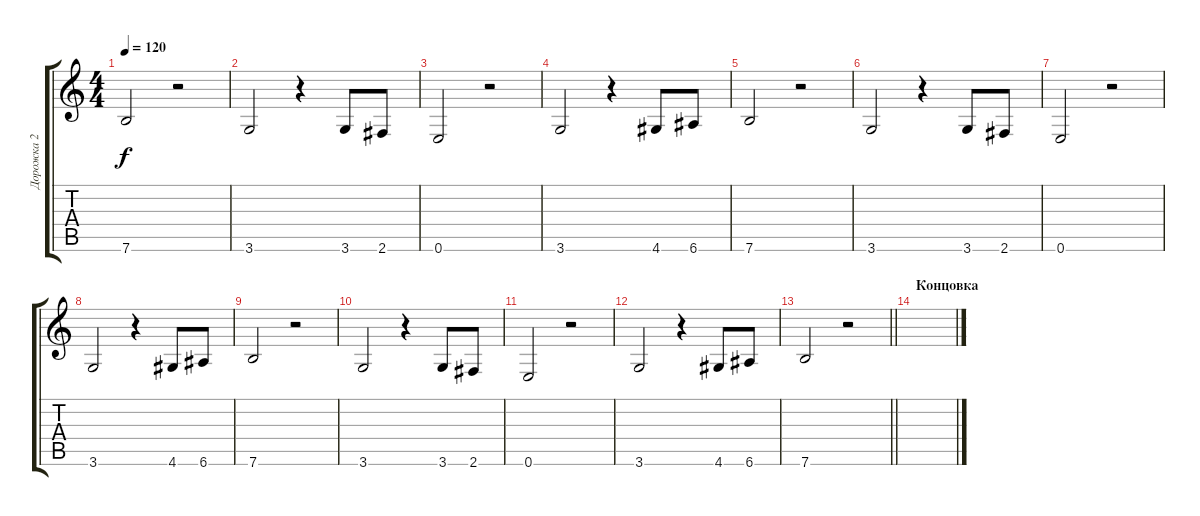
\track ("Дорожка 2" "Дорожка 2") {instrument electricbassfinger}
\staff {score tabs}
\tuning (E4 B3 G3 D3 A2 E2) {hide}
\ts (4 4)
\tempo 120
\clef g2
\ks c
7.6.2{dy f} r.2 |
3.6.2 r.4 3.6.8 2.6.8 |
0.6.2 r.2 |
3.6.2 r.4 4.6.8 6.6.8 |
7.6.2 r.2 |
3.6.2 r.4 3.6.8 2.6.8 |
0.6.2 r.2 |
3.6.2 r.4 4.6.8 6.6.8 |
7.6.2 r.2 |
3.6.2 r.4 3.6.8 2.6.8 |
0.6.2 r.2 |
3.6.2 r.4 4.6.8 6.6.8 |
\barLineRight lightlight
7.6.2 r.2 |
\section ("" "Концовка")
